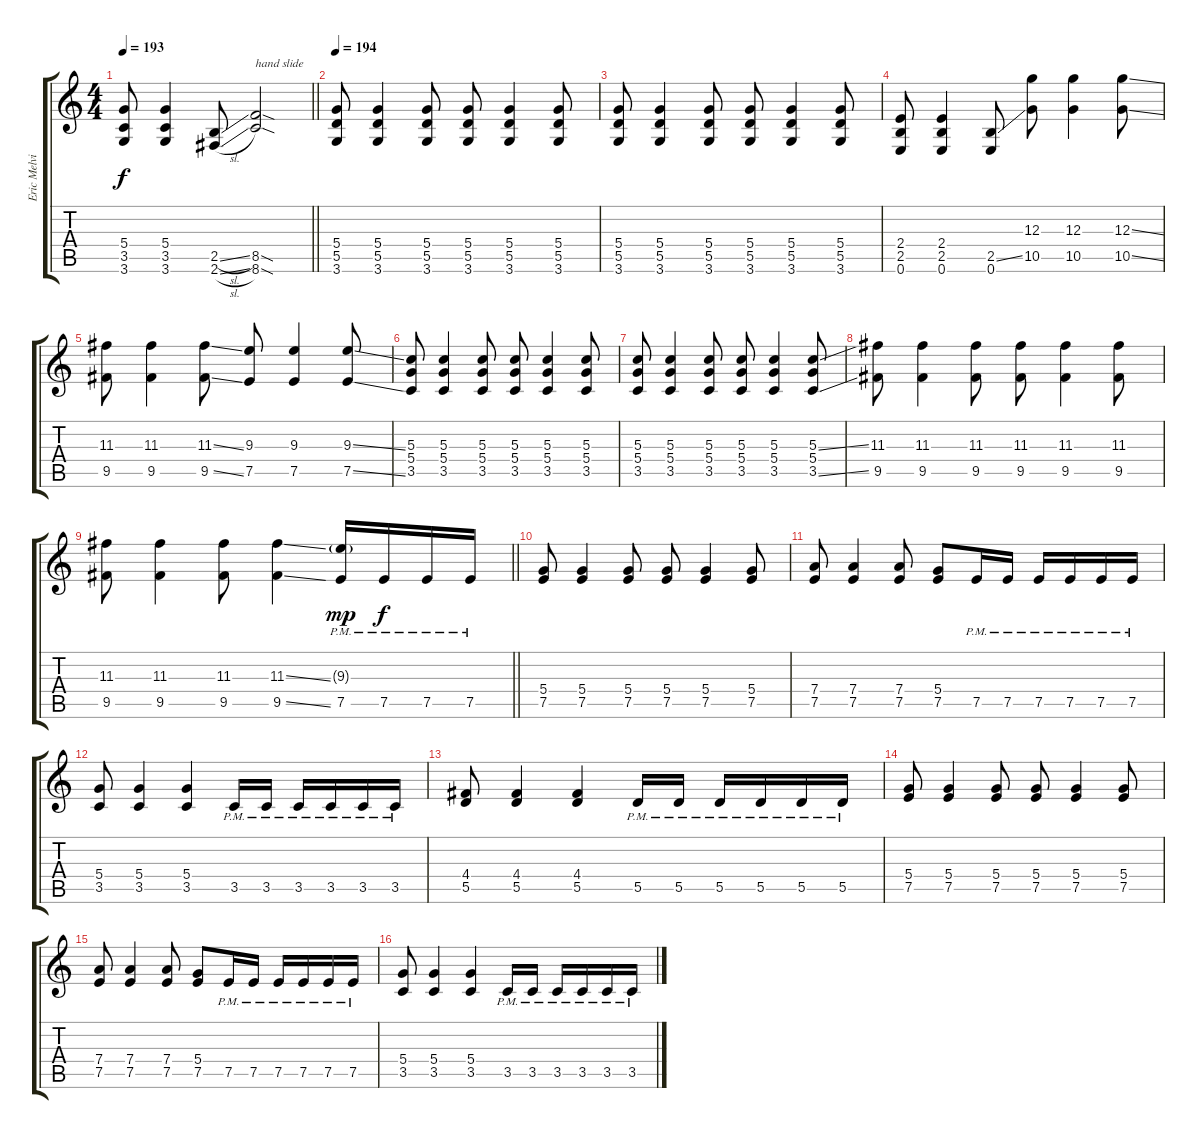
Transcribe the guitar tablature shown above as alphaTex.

\track ("Eric Melvin" "Eric Melvi") {instrument distortionguitar}
\staff {score tabs}
\tuning (E4 B3 G3 D3 A2 E2) {hide}
\ts (4 4)
\tempo 193
\clef g2
\barLineRight lightlight
\ks c
(5.4 3.5 3.6).8{dy f} (5.4 3.5 3.6).4 (2.5{sl} 2.6{sl}).8 (8.5{sod} 8.6{sod}).2{txt "hand slide"} |
\section ("" "")
\tempo 194
(5.4 5.5 3.6).8 (5.4 5.5 3.6).4 (5.4 5.5 3.6).8 (5.4 5.5 3.6).8 (5.4 5.5 3.6).4 (5.4 5.5 3.6).8 |
(5.4 5.5 3.6).8 (5.4 5.5 3.6).4 (5.4 5.5 3.6).8 (5.4 5.5 3.6).8 (5.4 5.5 3.6).4 (5.4 5.5 3.6).8 |
(2.4 2.5 0.6).8 (2.4 2.5 0.6).4 (2.5{ss} 0.6).8 (12.3 10.5).8 (12.3 10.5).4 (12.3{ss} 10.5{ss}).8 |
(11.3 9.5).8 (11.3 9.5).4 (11.3{ss} 9.5{ss}).8 (9.3 7.5).8 (9.3 7.5).4 (9.3{ss} 7.5{ss}).8 |
(5.3 5.4 3.5).8 (5.3 5.4 3.5).4 (5.3 5.4 3.5).8 (5.3 5.4 3.5).8 (5.3 5.4 3.5).4 (5.3 5.4 3.5).8 |
(5.3 5.4 3.5).8 (5.3 5.4 3.5).4 (5.3 5.4 3.5).8 (5.3 5.4 3.5).8 (5.3 5.4 3.5).4 (5.3{ss} 5.4 3.5{ss}).8 |
(11.3 9.5).8 (11.3 9.5).4 (11.3 9.5).8 (11.3 9.5).8 (11.3 9.5).4 (11.3 9.5).8 |
\barLineRight lightlight
(11.3 9.5).8 (11.3 9.5).4 (11.3 9.5).8 (11.3{ss} 9.5{ss}).4 (9.3{g} 7.5{pm}).16{dy mp} 7.5{pm}.16{dy f} 7.5{pm}.16 7.5{pm}.16 |
\section ("" "")
(5.4 7.5).8 (5.4 7.5).4 (5.4 7.5).8 (5.4 7.5).8 (5.4 7.5).4 (5.4 7.5).8 |
(7.4 7.5).8 (7.4 7.5).4 (7.4 7.5).8 (5.4 7.5).8 7.5{pm}.16 7.5{pm}.16 7.5{pm}.16 7.5{pm}.16 7.5{pm}.16 7.5{pm}.16 |
(5.4 3.5).8 (5.4 3.5).4 (5.4 3.5).4 3.5{pm}.16 3.5{pm}.16 3.5{pm}.16 3.5{pm}.16 3.5{pm}.16 3.5{pm}.16 |
(4.4 5.5).8 (4.4 5.5).4 (4.4 5.5).4 5.5{pm}.16 5.5{pm}.16 5.5{pm}.16 5.5{pm}.16 5.5{pm}.16 5.5{pm}.16 |
(5.4 7.5).8 (5.4 7.5).4 (5.4 7.5).8 (5.4 7.5).8 (5.4 7.5).4 (5.4 7.5).8 |
(7.4 7.5).8 (7.4 7.5).4 (7.4 7.5).8 (5.4 7.5).8 7.5{pm}.16 7.5{pm}.16 7.5{pm}.16 7.5{pm}.16 7.5{pm}.16 7.5{pm}.16 |
(5.4 3.5).8 (5.4 3.5).4 (5.4 3.5).4 3.5{pm}.16 3.5{pm}.16 3.5{pm}.16 3.5{pm}.16 3.5{pm}.16 3.5{pm}.16
